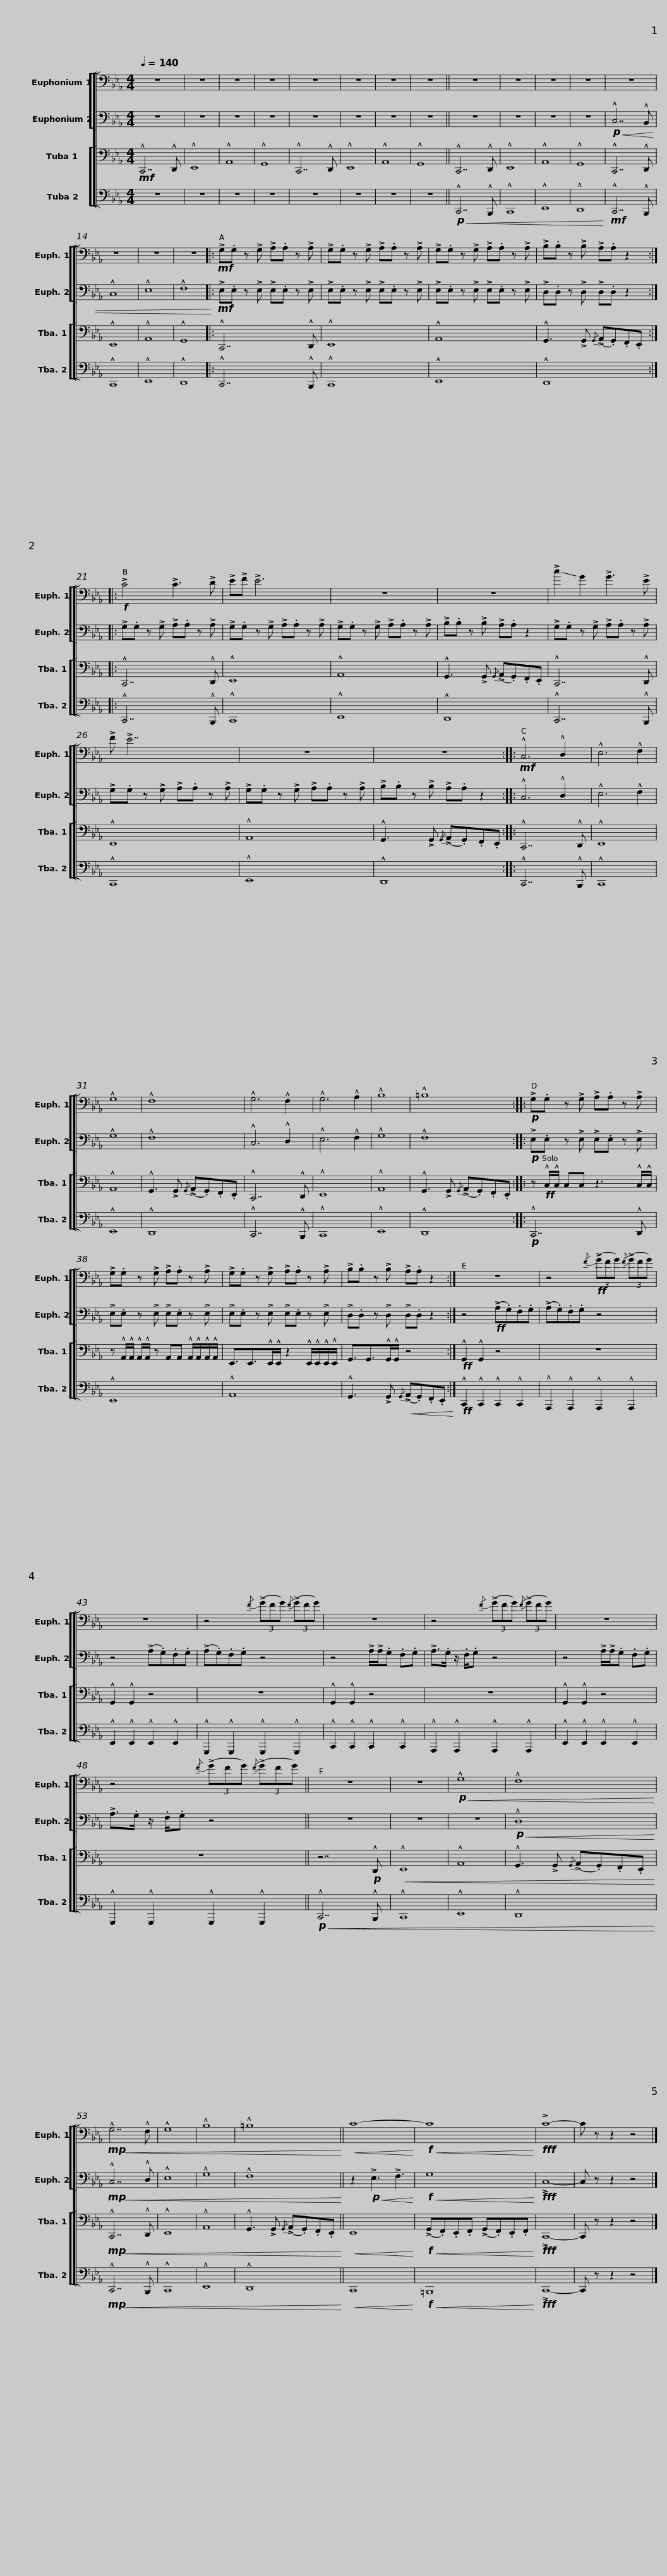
X:1
%%score [ [ 1 2 ] [ 3 4 ] ]
L:1/8
Q:1/4=140
M:4/4
I:linebreak $
K:Eb
V:1 bass
V:2 bass
V:3 bass
V:4 bass
V:1
 z8 | z8 | z8 | z8 | z8 | %5
 z8 | z8 | z8 || z8 | z8 | %10
 z8 | z8 |$ z8 | z8 | z8 | %15
 z8 |:!mf! !>!G,.G, z !>!G, !>!A,.A, z !>!A, | !>!G,.G, z !>!G, !>!A,.A, z !>!A, | !>!G,.G, z !>!G, !>!A,.A, z !>!A, |$ !>!B,.B, z !>!B, !>!A,.A, z2 :: %20
!f! !>!C4 !>!C3 !>!D | !>!E!>!F !>!E6 | z8 |$ z8 | !-(!!>!c2 !-)!G2 !>!G3 !>!E | %25
 !>!F !>!E7 | z8 |$ z8 ::!mf! !^!C,6 !^!D,2 | !^!E,6 !^!F,2 | %30
 !^!G,8 | !^!F,8 | !^!G,6 !^!F,2 | !^!G,6 !^!A,2 | !^!B,8 |$ %35
 !^!=B,8 ::!p! !>!G,.G, z !>!G, !>!A,.A, z !>!A, | !>!G,.G, z !>!G, !>!A,.A, z !>!A, |$ !>!G,.G, z !>!G, !>!A,.A, z !>!A, | !>!B,.B, z !>!B, !>!A,.A, z2 :| %40
 z8 |$ z4!ff!{/F} (3(!>!GFG){/F} (3(!>!GFG) | z8 | z4{/F} (3(!>!GFG){/F} (3(!>!GFG) | z8 |$ %45
 z4{/F} (3(!>!GFG){/F} (3(!>!GFG) | z8 | z4{/F} (3(!>!GFG){/F} (3(!>!GFG) || z8 |$ z8 | %50
!p!!<(! !^!G,8 | !^!F,8!<)! |!mp!!<(! !^!G,7 !^!F, | !^!G,8 | !^!B,8 | %55
 !^!=B,8!<)! ||!<(! C8-!<)! |$!f!!<(! C8!<)! |!fff! !>!C8- | C z z2 z4 |] %60
V:2
 z8 | z8 | z8 | z8 | z8 | %5
 z8 | z8 | z8 || z8 | z8 | %10
 z8 | z8 |$!p!!<(! !^!C,7 !^!B,, | !^!C,8 | !^!E,8 | %15
 !^!F,8!<)! |:!mf! !>!E,.E, z !>!E, !>!E,.E, z !>!E, | !>!E,.E, z !>!E, !>!E,.E, z !>!E, | !>!E,.E, z !>!E, !>!E,.E, z !>!E, |$ !>!D,.D, z !>!D, !>!D,.D, z2 :: %20
 !>!G,.G, z !>!G, !>!A,.A, z !>!A, | !>!G,.G, z !>!G, !>!A,.A, z !>!A, | !>!G,.G, z !>!G, !>!A,.A, z !>!A, |$ !>!B,.B, z !>!B, !>!A,.A, z2 | !>!G,.G, z !>!G, !>!A,.A, z !>!A, | %25
 !>!G,.G, z !>!G, !>!A,.A, z !>!A, | !>!G,.G, z !>!G, !>!A,.A, z !>!A, |$ !>!B,.B, z !>!B, !>!A,.A, z2 :: !^!C,6 !^!D,2 | !^!E,6 !^!F,2 | %30
 !^!G,8 | !^!F,8 | !^!C,6 !^!D,2 | !^!E,6 !^!F,2 | !^!G,8 |$ %35
 !^!F,8 ::!p! !>!E,.E, z !>!E, !>!E,.E, z !>!E, | !>!E,.E, z !>!E, !>!E,.E, z !>!E, |$ !>!E,.E, z !>!E, !>!E,.E, z !>!E, | !>!D,.D, z !>!D, !>!D,.D, z2 :| %40
 z4!ff! (!>!A,.G,).F,.G, |$ (!>!A,.G,).F,.G, z4 | z4 (!>!A,.G,).F,.G, | (!>!A,.G,).F,.G, z4 | z4 !>!A,/!>!A,/.G, .F,.G, |$ %45
 !>!A,>.G, z/ .F,/.G, z4 | z4 !>!A,/!>!A,/.G, .F,.G, | !>!A,>.G, z/ .F,/.G, z4 || z8 |$ z8 | %50
 z8 |!p!!<(! !^!D,8!<)! |!mp!!<(! !^!C,7 !^!D, | !^!E,8 | !^!G,8 | %55
 !^!F,8!<)! || z2!p!!<(! !>!E,3 !>!F,3!<)! |$!f!!<(! G,8!<)! |!fff! !>!C,8- | C, z z2 z4 |] %60
V:3
!mf! !^!C,,7 !^!D,, | !^!E,,8 | !^!A,,8 | !^!G,,8 | !^!C,,7 !^!D,, | %5
 !^!E,,8 | !^!A,,8 | !^!G,,8 || !^!C,,7 !^!D,, | !^!E,,8 | %10
 !^!A,,8 | !^!G,,8 |$ !^!C,,7 !^!D,, | !^!E,,8 | !^!A,,8 | %15
 !^!G,,8 |: !^!C,,7 !^!D,, | !^!E,,8 | !^!A,,8 |$ !^!G,,3 !>!G,,{/G,,} (!>!A,,.G,,).F,,.E,, :: %20
 !^!C,,7 !^!D,, | !^!E,,8 | !^!A,,8 |$ !^!G,,3 !>!G,,{/G,,} (!>!A,,.G,,).F,,.E,, | !^!C,,7 !^!D,, | %25
 !^!E,,8 | !^!A,,8 |$ !^!G,,3 !>!G,,{/G,,} (!>!A,,.G,,).F,,.E,, :: !^!C,,7 !^!D,, | !^!E,,8 | %30
 !^!A,,8 | !^!G,,3 !>!G,,{/G,,} (!>!A,,.G,,).F,,.E,, | !^!C,,7 !^!D,, | !^!E,,8 | !^!A,,8 |$ %35
 !^!G,,3 !>!G,,{/G,,} (!>!A,,.G,,).F,,.E,, :: z!ff! !^!C,/!^!C,/ C,C, z3 !^!C,/!^!C,/ | z !^!A,,/!^!A,,/ !^!A,,/!^!A,,/ z A,,A,, !^!A,,/!^!A,,/!^!A,,/!^!A,,/ |$ E,,3/2E,,>!^!E,,!^!E,,/ z2 !^!E,,/!^!E,,/!^!E,,/!^!E,,/ | G,,3/2G,,>!^!G,,!^!G,,/ z4 :| %40
!ff! !^!G,,2 !^!G,,2 z4 |$ z8 | !^!G,,2 !^!G,,2 z4 | z8 | !^!G,,2 !^!G,,2 z4 |$ %45
 z8 | !^!G,,2 !^!G,,2 z4 | z8 || z7!p! !^!D,, |$!<(! !^!E,,8 | %50
 !^!A,,8 | !^!G,,3 !>!G,,{/G,,} (!>!A,,.G,,).F,,.E,,!<)! |!mp!!<(! !^!C,,7 !^!D,, | !^!E,,8 | !^!A,,8 | %55
 !^!G,,3 !>!G,,{/G,,} (!>!A,,.G,,).F,,.E,,!<)! ||!<(! E,,8!<)! |$!f!!<(! (!>!G,,.F,,).E,,.F,, (!>!G,,.F,,).E,,.F,,!<)! |!fff! !>!C,,8- | C,, z z2 z4 |] %60
V:4
 z8 | z8 | z8 | z8 | z8 | %5
 z8 | z8 | z8 ||!p!!<(! !^!C,,7 !^!B,,, | !^!C,,8 | %10
 !^!E,,8 | !^!D,,8!<)! |$!mf! !^!C,,7 !^!B,,, | !^!C,,8 | !^!E,,8 | %15
 !^!D,,8 |: !^!C,,7 !^!B,,, | !^!C,,8 | !^!E,,8 |$ !^!D,,8 :: %20
 !^!C,,7 !^!B,,, | !^!C,,8 | !^!E,,8 |$ !^!D,,8 | !^!C,,7 !^!B,,, | %25
 !^!C,,8 | !^!E,,8 |$ !^!D,,8 :: !^!C,,7 !^!B,,, | !^!C,,8 | %30
 !^!E,,8 | !^!D,,8 | !^!C,,7 !^!B,,, | !^!C,,8 | !^!E,,8 |$ %35
 !^!D,,8 ::!p! !^!C,,7 !^!D,, | !^!E,,8 |$ !^!A,,8 | !^!G,,3 !>!G,,!<(!{/G,,} (!>!A,,.G,,).F,,.E,,!<)! :| %40
!ff! !^!C,,2 !^!C,,2 !^!C,,2 !^!C,,2 |$ !^!A,,,2 !^!A,,,2 !^!A,,,2 !^!A,,,2 | !^!E,,2 !^!E,,2 !^!E,,2 !^!E,,2 | !^!G,,,2 !^!G,,,2 !^!G,,,2 !^!G,,,2 | !^!C,,2 !^!C,,2 !^!C,,2 !^!C,,2 |$ %45
 !^!A,,,2 !^!A,,,2 !^!A,,,2 !^!A,,,2 | !^!E,,2 !^!E,,2 !^!E,,2 !^!E,,2 | !^!G,,,2 !^!G,,,2 !^!G,,,2 !^!G,,,2 ||!p!!<(! !^!C,,7 !^!B,,, |$ !^!C,,8 | %50
 !^!E,,8 | !^!D,,8!<)! |!mp!!<(! !^!C,,7 !^!B,,, | !^!C,,8 | !^!E,,8 | %55
 !^!D,,8!<)! ||!<(! C,,8!<)! |$!f!!<(! =B,,,8!<)! |!fff! !>!C,,8- | C,, z z2 z4 |] %60
